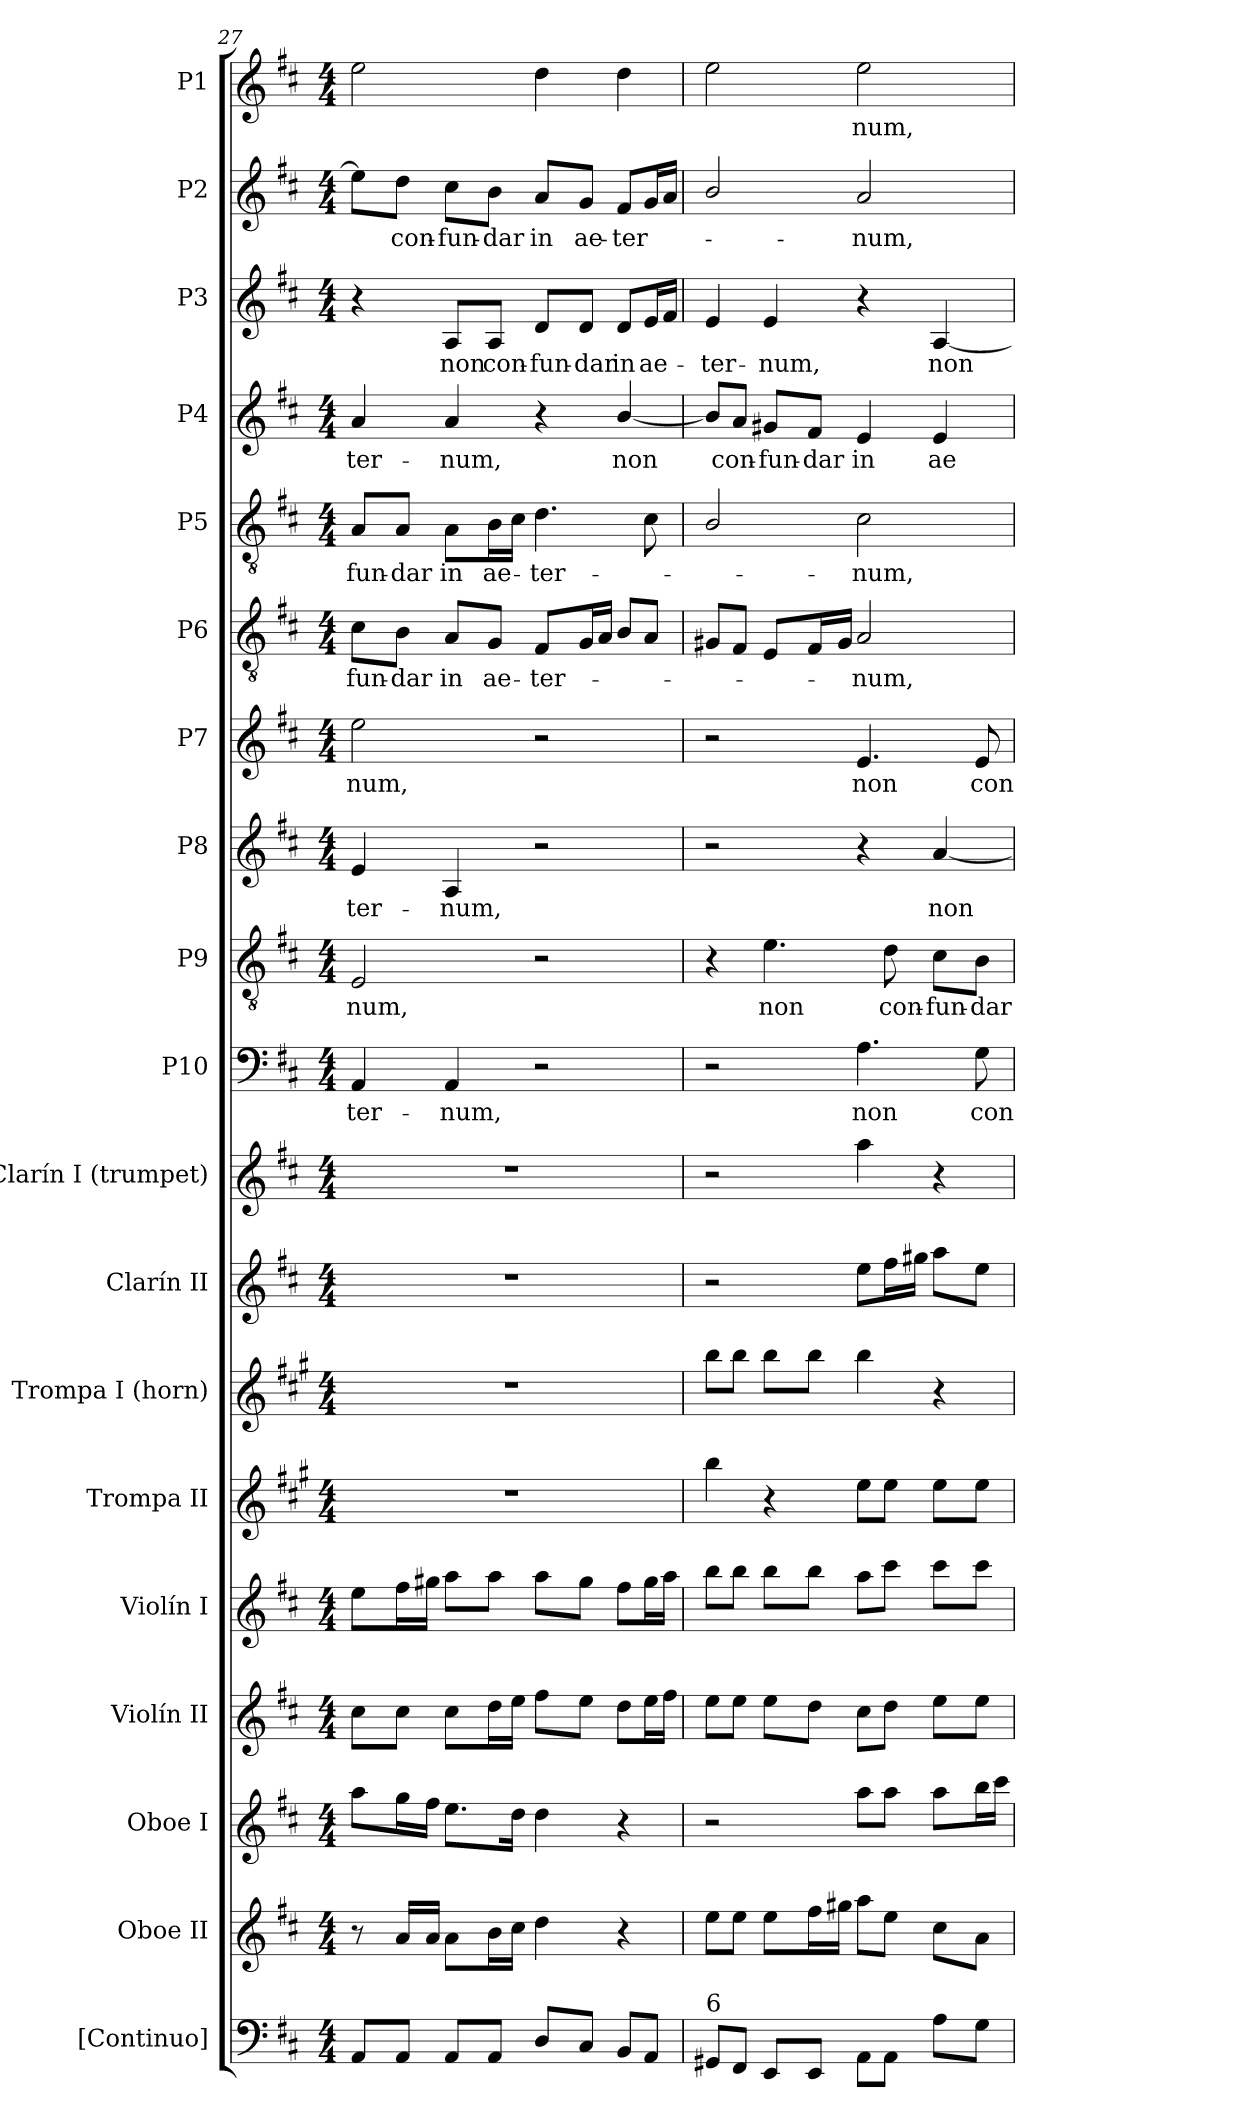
**kern	**kern	**kern	**kern	**kern	**kern	**kern	**kern	**kern	**kern	**text	**kern	**text	**kern	**text	**kern	**text	**kern	**text	**kern	**text	**kern	**text	**kern	**text	**kern	**text	**kern	**text
*part19	*part18	*part17	*part16	*part15	*part14	*part13	*part12	*part11	*part10	*part10	*part9	*part9	*part8	*part8	*part7	*part7	*part6	*part6	*part5	*part5	*part4	*part4	*part3	*part3	*part2	*part2	*part1	*part1
*staff19	*staff18	*staff17	*staff16	*staff15	*staff14	*staff13	*staff12	*staff11	*staff10	*staff10	*staff9	*staff9	*staff8	*staff8	*staff7	*staff7	*staff6	*staff6	*staff5	*staff5	*staff4	*staff4	*staff3	*staff3	*staff2	*staff2	*staff1	*staff1
*I"[Continuo]	*I"Oboe II	*I"Oboe I	*I"Violín II	*I"Violín I	*I"Trompa II	*I"Trompa I (horn)	*I"Clarín II	*I"Clarín I (trumpet)	*I"P10	*	*I"P9	*	*I"P8	*	*I"P7	*	*I"P6	*	*I"P5	*	*I"P4	*	*I"P3	*	*I"P2	*	*I"P1	*
*I'Cont.	*I'Ob. I	*I'Ob. I	*I'Vln. II	*I'Vln. I	*	*	*	*	*	*	*	*	*	*	*	*	*	*	*	*	*	*	*	*	*	*	*	*
*clefF4	*clefG2	*clefG2	*clefG2	*clefG2	*clefG2	*clefG2	*clefG2	*clefG2	*clefF4	*	*clefGv2	*	*clefG2	*	*clefG2	*	*clefGv2	*	*clefGv2	*	*clefG2	*	*clefG2	*	*clefG2	*	*clefG2	*
*	*	*	*	*	*ITrd4c7	*ITrd4c7	*	*	*	*	*ITrd7c12	*	*	*	*	*	*ITrd7c12	*	*ITrd7c12	*	*	*	*	*	*	*	*	*
*k[f#c#]	*k[f#c#]	*k[f#c#]	*k[f#c#]	*k[f#c#]	*k[f#c#]	*k[f#c#]	*k[f#c#]	*k[f#c#]	*k[f#c#]	*	*k[f#c#]	*	*k[f#c#]	*	*k[f#c#]	*	*k[f#c#]	*	*k[f#c#]	*	*k[f#c#]	*	*k[f#c#]	*	*k[f#c#]	*	*k[f#c#]	*
*D:	*D:	*D:	*D:	*D:	*D:	*D:	*D:	*D:	*D:	*	*D:	*	*D:	*	*D:	*	*D:	*	*D:	*	*D:	*	*D:	*	*D:	*	*D:	*
*M4/4	*M4/4	*M4/4	*M4/4	*M4/4	*M4/4	*M4/4	*M4/4	*M4/4	*M4/4	*	*M4/4	*	*M4/4	*	*M4/4	*	*M4/4	*	*M4/4	*	*M4/4	*	*M4/4	*	*M4/4	*	*M4/4	*
=27	=27	=27	=27	=27	=27	=27	=27	=27	=27	=27	=27	=27	=27	=27	=27	=27	=27	=27	=27	=27	=27	=27	=27	=27	=27	=27	=27	=27
!	!	!	!	!	!	!	!	!	!	!LO:LY:b:color=#000000	!	!	!	!	!	!	!	!	!	!	!	!	!	!	!	!	!	!
!	!	!	!	!	!	!	!	!	!	!	!	!LO:LY:b:color=#000000	!	!	!	!	!	!	!	!	!	!	!	!	!	!	!	!
!	!	!	!	!	!	!	!	!	!	!	!	!	!	!LO:LY:b:color=#000000	!	!	!	!	!	!	!	!	!	!	!	!	!	!
!	!	!	!	!	!	!	!	!	!	!	!	!	!	!	!	!LO:LY:b:color=#000000	!	!	!	!	!	!	!	!	!	!	!	!
!	!	!	!	!	!	!	!	!	!	!	!	!	!	!	!	!	!	!LO:LY:b:color=#000000	!	!	!	!	!	!	!	!	!	!
!	!	!	!	!	!	!	!	!	!	!	!	!	!	!	!	!	!	!	!	!LO:LY:b:color=#000000	!	!	!	!	!	!	!	!
!	!	!	!	!	!	!	!	!	!	!	!	!	!	!	!	!	!	!	!	!	!	!LO:LY:b:color=#000000	!	!	!	!	!	!
8AAi/L	8r	8aai\L	8cc#i\L	8eei\L	1r	1r	1r	1r	4AAi/	-ter-	2EEi/	-num,	4ei/	-ter-	2eei\	-num,	8C#i\L	-fun-	8AAi/L	-fun-	4ai/	-ter-	4r	.	8eei\L]	.	2eei\	.
!	!	!	!	!	!	!	!	!	!	!	!	!	!	!	!	!	!	!LO:LY:b:color=#000000	!	!	!	!	!	!	!	!	!	!
!	!	!	!	!	!	!	!	!	!	!	!	!	!	!	!	!	!	!	!	!LO:LY:b:color=#000000	!	!	!	!	!	!	!	!
!	!	!	!	!	!	!	!	!	!	!	!	!	!	!	!	!	!	!	!	!	!	!	!	!	!	!LO:LY:b:color=#000000	!	!
8AAi/J	16ai/LL	16ggi\L	8cc#i\J	16ff#i\L	.	.	.	.	.	.	.	.	.	.	.	.	8BBi\J	-dar	8AAi/J	-dar	.	.	.	.	8ddi\J	con-	.	.
.	16ai/JJ	16ff#i\JJ	.	16gg#Xi\JJ	.	.	.	.	.	.	.	.	.	.	.	.	.	.	.	.	.	.	.	.	.	.	.	.
!	!	!	!	!	!	!	!	!	!	!LO:LY:b:color=#000000	!	!	!	!	!	!	!	!	!	!	!	!	!	!	!	!	!	!
!	!	!	!	!	!	!	!	!	!	!	!	!	!	!LO:LY:b:color=#000000	!	!	!	!	!	!	!	!	!	!	!	!	!	!
!	!	!	!	!	!	!	!	!	!	!	!	!	!	!	!	!	!	!LO:LY:b:color=#000000	!	!	!	!	!	!	!	!	!	!
!	!	!	!	!	!	!	!	!	!	!	!	!	!	!	!	!	!	!	!	!LO:LY:b:color=#000000	!	!	!	!	!	!	!	!
!	!	!	!	!	!	!	!	!	!	!	!	!	!	!	!	!	!	!	!	!	!	!LO:LY:b:color=#000000	!	!	!	!	!	!
!	!	!	!	!	!	!	!	!	!	!	!	!	!	!	!	!	!	!	!	!	!	!	!	!LO:LY:b:color=#000000	!	!	!	!
!	!	!	!	!	!	!	!	!	!	!	!	!	!	!	!	!	!	!	!	!	!	!	!	!	!	!LO:LY:b:color=#000000	!	!
8AAi/L	8ai\L	8.eei\L	8cc#i\L	8aai\L	.	.	.	.	4AAi/	-num,	.	.	4Ai/	-num,	.	.	8AAi/L	in	8AAi\L	in	4ai/	-num,	8Ai/L	non	8cc#i\L	-fun-	.	.
!	!	!	!	!	!	!	!	!	!	!	!	!	!	!	!	!	!	!LO:LY:b:color=#000000	!	!	!	!	!	!	!	!	!	!
!	!	!	!	!	!	!	!	!	!	!	!	!	!	!	!	!	!	!	!	!LO:LY:b:color=#000000	!	!	!	!	!	!	!	!
!	!	!	!	!	!	!	!	!	!	!	!	!	!	!	!	!	!	!	!	!	!	!	!	!LO:LY:b:color=#000000	!	!	!	!
!	!	!	!	!	!	!	!	!	!	!	!	!	!	!	!	!	!	!	!	!	!	!	!	!	!	!LO:LY:b:color=#000000	!	!
8AAi/J	16bi\L	.	16ddi\L	8aai\J	.	.	.	.	.	.	.	.	.	.	.	.	8GGi/J	ae-	16BBi\L	ae-	.	.	8Ai/J	con-	8bi\J	-dar	.	.
.	16cc#i\JJ	16ddi\Jk	16eei\JJ	.	.	.	.	.	.	.	.	.	.	.	.	.	.	.	16C#i\JJ	.	.	.	.	.	.	.	.	.
!	!	!	!	!	!	!	!	!	!	!	!	!	!	!	!	!	!	!LO:LY:b:color=#000000	!	!	!	!	!	!	!	!	!	!
!	!	!	!	!	!	!	!	!	!	!	!	!	!	!	!	!	!	!	!	!LO:LY:b:color=#000000	!	!	!	!	!	!	!	!
!	!	!	!	!	!	!	!	!	!	!	!	!	!	!	!	!	!	!	!	!	!	!	!	!LO:LY:b:color=#000000	!	!	!	!
!	!	!	!	!	!	!	!	!	!	!	!	!	!	!	!	!	!	!	!	!	!	!	!	!	!	!LO:LY:b:color=#000000	!	!
8Di/L	4ddi\	4ddi\	8ff#i\L	8aai\L	.	.	.	.	2r	.	2r	.	2r	.	2r	.	8FF#i/L	-ter-	4.Di\	-ter-	4r	.	8di/L	-fun-	8ai/L	in	4ddi\	.
!	!	!	!	!	!	!	!	!	!	!	!	!	!	!	!	!	!	!	!	!	!	!	!	!LO:LY:b:color=#000000	!	!	!	!
!	!	!	!	!	!	!	!	!	!	!	!	!	!	!	!	!	!	!	!	!	!	!	!	!	!	!LO:LY:b:color=#000000	!	!
8C#i/J	.	.	8eei\J	8gg#i\J	.	.	.	.	.	.	.	.	.	.	.	.	16GGi/L	.	.	.	.	.	8di/J	-dar	8gi/J	ae-	.	.
.	.	.	.	.	.	.	.	.	.	.	.	.	.	.	.	.	16AAi/JJ	.	.	.	.	.	.	.	.	.	.	.
!	!	!	!	!	!	!	!	!	!	!	!	!	!	!	!	!	!	!	!	!	!	!LO:LY:b:color=#000000	!	!	!	!	!	!
!	!	!	!	!	!	!	!	!	!	!	!	!	!	!	!	!	!	!	!	!	!	!	!	!LO:LY:b:color=#000000	!	!	!	!
!	!	!	!	!	!	!	!	!	!	!	!	!	!	!	!	!	!	!	!	!	!	!	!	!	!	!LO:LY:b:color=#000000	!	!
8BBi/L	4r	4r	8ddi\L	8ff#i\L	.	.	.	.	.	.	.	.	.	.	.	.	8BBi/L	.	.	.	[4bi/	non	8di/L	in	8f#i/L	-ter-	4ddi\	.
!	!	!	!	!	!	!	!	!	!	!	!	!	!	!	!	!	!	!	!	!	!	!	!	!LO:LY:b:color=#000000	!	!	!	!
8AAi/J	.	.	16eei\L	16gg#i\L	.	.	.	.	.	.	.	.	.	.	.	.	8AAi/J	.	8C#i\	.	.	.	16ei/L	ae-	16gi/L	.	.	.
.	.	.	16ff#i\JJ	16aai\JJ	.	.	.	.	.	.	.	.	.	.	.	.	.	.	.	.	.	.	16f#i/JJ	.	16ai/JJ	.	.	.
!!LO:PB:g=z
=28	=28	=28	=28	=28	=28	=28	=28	=28	=28	=28	=28	=28	=28	=28	=28	=28	=28	=28	=28	=28	=28	=28	=28	=28	=28	=28	=28	=28
!LO:TX:a:t=6	!	!	!	!	!	!	!	!	!	!	!	!	!	!	!	!	!	!	!	!	!	!	!	!	!	!	!	!
!	!	!	!	!	!	!	!	!	!	!	!	!	!	!	!	!	!	!	!	!	!	!	!	!LO:LY:b:color=#000000	!	!	!	!
8GG#Xi/L	8eei\L	2r	8eei\L	8bbi\L	4eei\	8eei\L	2r	2r	2r	.	4r	.	2r	.	2r	.	8GG#Xi/L	.	2BBi/	.	8bi/L]	.	4ei/	-ter-	2bi/	.	2eei\	.
!	!	!	!	!	!	!	!	!	!	!	!	!	!	!	!	!	!	!	!	!	!	!LO:LY:b:color=#000000	!	!	!	!	!	!
8FF#i/J	8eei\J	.	8eei\J	8bbi\J	.	8eei\J	.	.	.	.	.	.	.	.	.	.	8FF#i/J	.	.	.	8ai/J	con-	.	.	.	.	.	.
!	!	!	!	!	!	!	!	!	!	!	!	!LO:LY:b:color=#000000	!	!	!	!	!	!	!	!	!	!	!	!	!	!	!	!
!	!	!	!	!	!	!	!	!	!	!	!	!	!	!	!	!	!	!	!	!	!	!LO:LY:b:color=#000000	!	!	!	!	!	!
!	!	!	!	!	!	!	!	!	!	!	!	!	!	!	!	!	!	!	!	!	!	!	!	!LO:LY:b:color=#000000	!	!	!	!
8EEi/L	8eei\L	.	8eei\L	8bbi\L	4r	8eei\L	.	.	.	.	4.Ei\	non	.	.	.	.	8EEi/L	.	.	.	8g#Xi/L	-fun-	4ei/	-num,	.	.	.	.
!	!	!	!	!	!	!	!	!	!	!	!	!	!	!	!	!	!	!	!	!	!	!LO:LY:b:color=#000000	!	!	!	!	!	!
8EEi/J	16ff#i\L	.	8ddi\J	8bbi\J	.	8eei\J	.	.	.	.	.	.	.	.	.	.	16FF#i/L	.	.	.	8f#i/J	-dar	.	.	.	.	.	.
.	16gg#Xi\JJ	.	.	.	.	.	.	.	.	.	.	.	.	.	.	.	16GG#i/JJ	.	.	.	.	.	.	.	.	.	.	.
!	!	!	!	!	!	!	!	!	!	!LO:LY:b:color=#000000	!	!	!	!	!	!	!	!	!	!	!	!	!	!	!	!	!	!
!	!	!	!	!	!	!	!	!	!	!	!	!	!	!	!	!LO:LY:b:color=#000000	!	!	!	!	!	!	!	!	!	!	!	!
!	!	!	!	!	!	!	!	!	!	!	!	!	!	!	!	!	!	!LO:LY:b:color=#000000	!	!	!	!	!	!	!	!	!	!
!	!	!	!	!	!	!	!	!	!	!	!	!	!	!	!	!	!	!	!	!LO:LY:b:color=#000000	!	!	!	!	!	!	!	!
!	!	!	!	!	!	!	!	!	!	!	!	!	!	!	!	!	!	!	!	!	!	!LO:LY:b:color=#000000	!	!	!	!	!	!
!	!	!	!	!	!	!	!	!	!	!	!	!	!	!	!	!	!	!	!	!	!	!	!	!	!	!LO:LY:b:color=#000000	!	!
!	!	!	!	!	!	!	!	!	!	!	!	!	!	!	!	!	!	!	!	!	!	!	!	!	!	!	!	!LO:LY:b:color=#000000
8AAi\L	8aai\L	8aai\L	8cc#i\L	8aai\L	8ai\L	4eei\	8eei\L	4aai\	4.Ai\	non	.	.	4r	.	4.ei/	non	2AAi/	-num,	2C#i\	-num,	4ei/	in	4r	.	2ai/	-num,	2eei\	-num,
!	!	!	!	!	!	!	!	!	!	!	!	!LO:LY:b:color=#000000	!	!	!	!	!	!	!	!	!	!	!	!	!	!	!	!
8AAi\J	8eei\J	8aai\J	8ddi\J	8ccc#i\J	8ai\J	.	16ff#i\L	.	.	.	8Di\	con-	.	.	.	.	.	.	.	.	.	.	.	.	.	.	.	.
.	.	.	.	.	.	.	16gg#Xi\JJ	.	.	.	.	.	.	.	.	.	.	.	.	.	.	.	.	.	.	.	.	.
!	!	!	!	!	!	!	!	!	!	!	!	!LO:LY:b:color=#000000	!	!	!	!	!	!	!	!	!	!	!	!	!	!	!	!
!	!	!	!	!	!	!	!	!	!	!	!	!	!	!LO:LY:b:color=#000000	!	!	!	!	!	!	!	!	!	!	!	!	!	!
!	!	!	!	!	!	!	!	!	!	!	!	!	!	!	!	!	!	!	!	!	!	!LO:LY:b:color=#000000	!	!	!	!	!	!
!	!	!	!	!	!	!	!	!	!	!	!	!	!	!	!	!	!	!	!	!	!	!	!	!LO:LY:b:color=#000000	!	!	!	!
8Ai\L	8cc#i\L	8aai\L	8eei\L	8ccc#i\L	8ai\L	4r	8aai\L	4r	.	.	8C#i\L	-fun-	[4ai/	non	.	.	.	.	.	.	4ei/	ae-	[4Ai/	non	.	.	.	.
!	!	!	!	!	!	!	!	!	!	!LO:LY:b:color=#000000	!	!	!	!	!	!	!	!	!	!	!	!	!	!	!	!	!	!
!	!	!	!	!	!	!	!	!	!	!	!	!LO:LY:b:color=#000000	!	!	!	!	!	!	!	!	!	!	!	!	!	!	!	!
!	!	!	!	!	!	!	!	!	!	!	!	!	!	!	!	!LO:LY:b:color=#000000	!	!	!	!	!	!	!	!	!	!	!	!
8Gi\J	8ai\J	16bbi\L	8eei\J	8ccc#i\J	8ai\J	.	8eei\J	.	8Gi\	con-	8BBi\J	-dar	.	.	8ei/	con-	.	.	.	.	.	.	.	.	.	.	.	.
.	.	16ccc#i\JJ	.	.	.	.	.	.	.	.	.	.	.	.	.	.	.	.	.	.	.	.	.	.	.	.	.	.
=	=	=	=	=	=	=	=	=	=	=	=	=	=	=	=	=	=	=	=	=	=	=	=	=	=	=	=	=
*-	*-	*-	*-	*-	*-	*-	*-	*-	*-	*-	*-	*-	*-	*-	*-	*-	*-	*-	*-	*-	*-	*-	*-	*-	*-	*-	*-	*-
